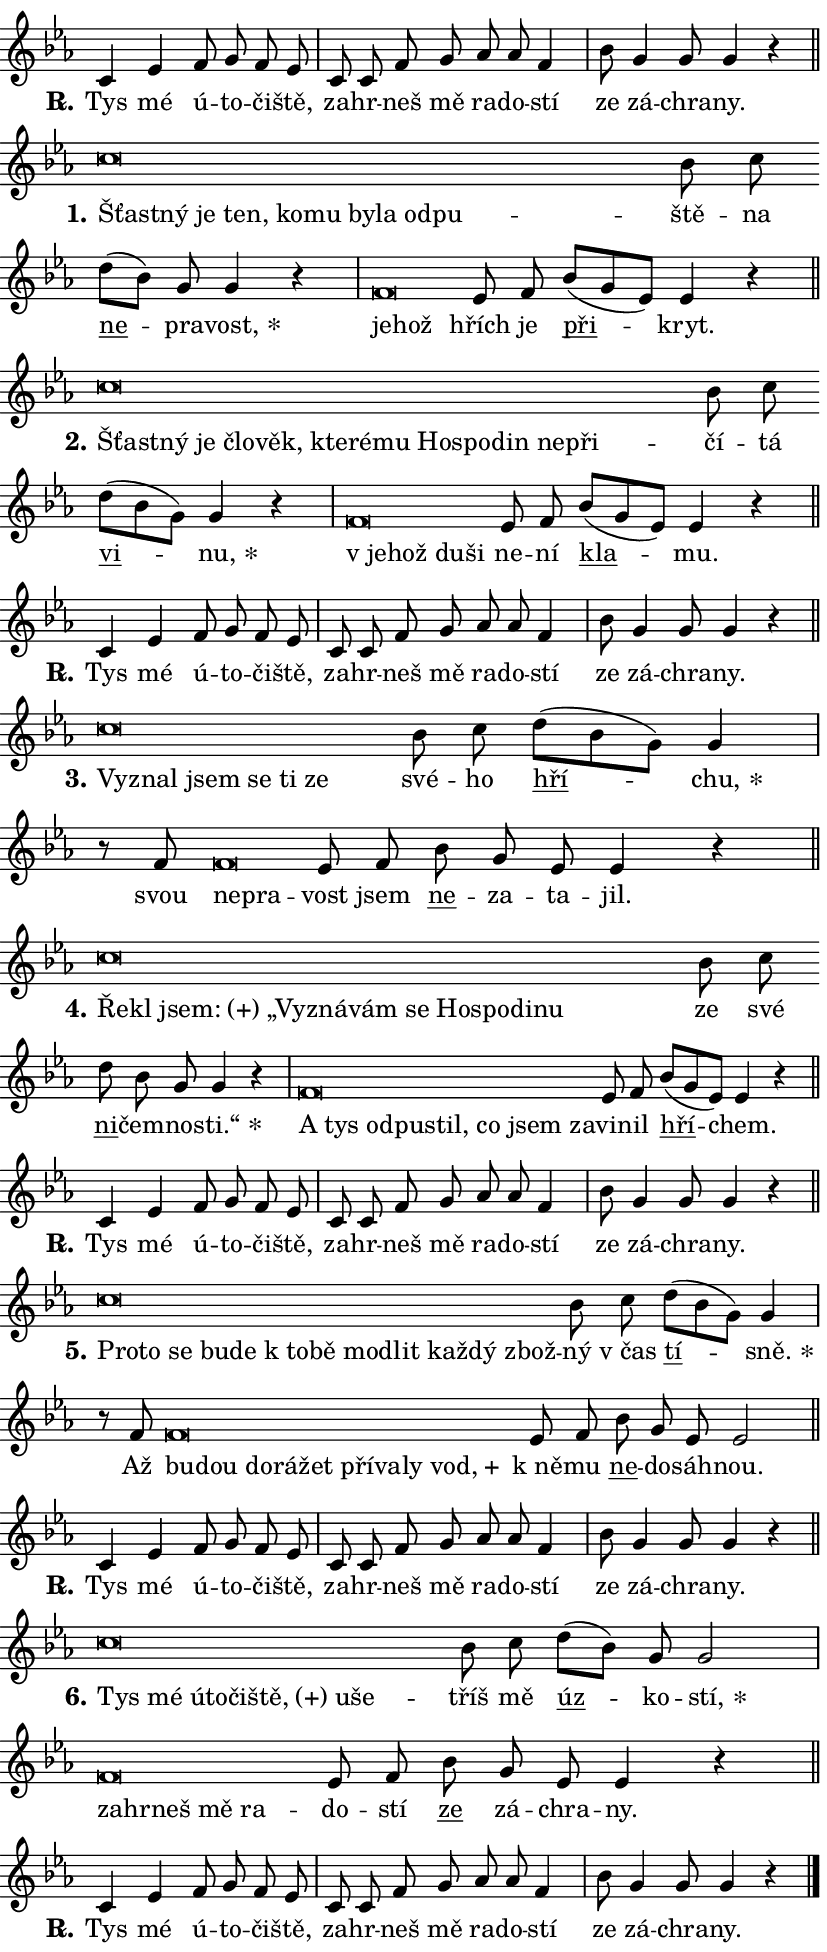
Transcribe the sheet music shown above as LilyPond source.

\version "2.24.0"
\header { tagline = "" }
\paper {
  indent = 0\cm
  top-margin = 0\cm
  right-margin = 0.13\cm % to fit lyric hyphens
  bottom-margin = 0\cm
  left-margin = 0\cm
  paper-width = 14\cm
  page-breaking = #ly:one-page-breaking
  system-system-spacing.basic-distance = #11
  score-system-spacing.basic-distance = #11
  ragged-last = ##f
}


%% Author: Thomas Morley
%% https://lists.gnu.org/archive/html/lilypond-user/2020-05/msg00002.html
#(define (line-position grob)
"Returns position of @var[grob} in current system:
   @code{'start}, if at first time-step
   @code{'end}, if at last time-step
   @code{'middle} otherwise
"
  (let* ((col (ly:item-get-column grob))
         (ln (ly:grob-object col 'left-neighbor))
         (rn (ly:grob-object col 'right-neighbor))
         (col-to-check-left (if (ly:grob? ln) ln col))
         (col-to-check-right (if (ly:grob? rn) rn col))
         (break-dir-left
           (and
             (ly:grob-property col-to-check-left 'non-musical #f)
             (ly:item-break-dir col-to-check-left)))
         (break-dir-right
           (and
             (ly:grob-property col-to-check-right 'non-musical #f)
             (ly:item-break-dir col-to-check-right))))
        (cond ((eqv? 1 break-dir-left) 'start)
              ((eqv? -1 break-dir-right) 'end)
              (else 'middle))))

#(define (tranparent-at-line-position vctor)
  (lambda (grob)
  "Relying on @code{line-position} select the relevant enry from @var{vctor}.
Used to determine transparency,"
    (case (line-position grob)
      ((end) (not (vector-ref vctor 0)))
      ((middle) (not (vector-ref vctor 1)))
      ((start) (not (vector-ref vctor 2))))))

noteHeadBreakVisibility =
#(define-music-function (break-visibility)(vector?)
"Makes @code{NoteHead}s transparent relying on @var{break-visibility}"
#{
  \override NoteHead.transparent =
    #(tranparent-at-line-position break-visibility)
#})

#(define delete-ledgers-for-transparent-note-heads
  (lambda (grob)
    "Reads whether a @code{NoteHead} is transparent.
If so this @code{NoteHead} is removed from @code{'note-heads} from
@var{grob}, which is supposed to be @code{LedgerLineSpanner}.
As a result ledgers are not printed for this @code{NoteHead}"
    (let* ((nhds-array (ly:grob-object grob 'note-heads))
           (nhds-list
             (if (ly:grob-array? nhds-array)
                 (ly:grob-array->list nhds-array)
                 '()))
           ;; Relies on the transparent-property being done before
           ;; Staff.LedgerLineSpanner.after-line-breaking is executed.
           ;; This is fragile ...
           (to-keep
             (remove
               (lambda (nhd)
                 (ly:grob-property nhd 'transparent #f))
               nhds-list)))
      ;; TODO find a better method to iterate over grob-arrays, similiar
      ;; to filter/remove etc for lists
      ;; For now rebuilt from scratch
      (set! (ly:grob-object grob 'note-heads)  '())
      (for-each
        (lambda (nhd)
          (ly:pointer-group-interface::add-grob grob 'note-heads nhd))
        to-keep))))

squashNotes = {
  \override NoteHead.X-extent = #'(-0.2 . 0.2)
  \override NoteHead.Y-extent = #'(-0.75 . 0)
  \override NoteHead.stencil =
    #(lambda (grob)
       (let ((pos (ly:grob-property grob 'staff-position)))
         (begin
           (if (< pos -7) (display "ERROR: Lower brevis then expected\n") (display ""))
           (if (<= pos -6) ly:text-interface::print ly:note-head::print))))
}
unSquashNotes = {
  \revert NoteHead.X-extent
  \revert NoteHead.Y-extent
  \revert NoteHead.stencil
}

hideNotes = \noteHeadBreakVisibility #begin-of-line-visible
unHideNotes = \noteHeadBreakVisibility #all-visible

% work-around for resetting accidentals
% https://lilypond.org/doc/v2.23/Documentation/notation/displaying-rhythms#unmetered-music
cadenzaMeasure = {
  \cadenzaOff
  \partial 1024 s1024
  \cadenzaOn
}

#(define-markup-command (accent layout props text) (markup?)
  "Underline accented syllable"
  (interpret-markup layout props
    #{\markup \override #'(offset . 4.3) \underline { #text }#}))

responsum = \markup \concat {
  "R" \hspace #-1.05 \path #0.1 #'((moveto 0 0.07) (lineto 0.9 0.8)) \hspace #0.05 "."
}

spaceSize = #0.6828661417322834 % exact space size for TeX Gyre Schola

\layout {
  \context {
    \Staff
    \remove "Time_signature_engraver"
    \override LedgerLineSpanner.after-line-breaking = #delete-ledgers-for-transparent-note-heads
  }
  \context {
    \Lyrics {
      \override LyricSpace.minimum-distance = \spaceSize
      \override LyricText.font-name = #"TeX Gyre Schola"
      \override LyricText.font-size = 1
      \override StanzaNumber.font-name = #"TeX Gyre Schola Bold"
      \override StanzaNumber.font-size = 1
    }
  }
  \context {
    \Score 
    \override NoteHead.text =
      #(lambda (grob) 
        (let ((pos (ly:grob-property grob 'staff-position)))
          #{\markup {
            \combine
              \halign #-0.55 \raise #(if (= pos -6) 0 0.5) \override #'(thickness . 2) \draw-line #'(3.2 . 0)
              \musicglyph "noteheads.sM1"
          }#}))
  }
}

% magnetic-lyrics.ily
%
%   written by
%     Jean Abou Samra <jean@abou-samra.fr>
%     Werner Lemberg <wl@gnu.org>
%
%   adapted by
%     Jiri Hon <jiri.hon@gmail.com>
%
% Version 2022-Apr-15

% https://www.mail-archive.com/lilypond-user@gnu.org/msg149350.html

#(define (Left_hyphen_pointer_engraver context)
   "Collect syllable-hyphen-syllable occurrences in lyrics and store
them in properties.  This engraver only looks to the left.  For
example, if the lyrics input is @code{foo -- bar}, it does the
following.

@itemize @bullet
@item
Set the @code{text} property of the @code{LyricHyphen} grob between
@q{foo} and @q{bar} to @code{foo}.

@item
Set the @code{left-hyphen} property of the @code{LyricText} grob with
text @q{foo} to the @code{LyricHyphen} grob between @q{foo} and
@q{bar}.
@end itemize

Use this auxiliary engraver in combination with the
@code{lyric-@/text::@/apply-@/magnetic-@/offset!} hook."
   (let ((hyphen #f)
         (text #f))
     (make-engraver
      (acknowledgers
       ((lyric-syllable-interface engraver grob source-engraver)
        (set! text grob)))
      (end-acknowledgers
       ((lyric-hyphen-interface engraver grob source-engraver)
        ;(when (not (grob::has-interface grob 'lyric-space-interface))
          (set! hyphen grob)));)
      ((stop-translation-timestep engraver)
       (when (and text hyphen)
         (ly:grob-set-object! text 'left-hyphen hyphen))
       (set! text #f)
       (set! hyphen #f)))))

#(define (lyric-text::apply-magnetic-offset! grob)
   "If the space between two syllables is less than the value in
property @code{LyricText@/.details@/.squash-threshold}, move the right
syllable to the left so that it gets concatenated with the left
syllable.

Use this function as a hook for
@code{LyricText@/.after-@/line-@/breaking} if the
@code{Left_@/hyphen_@/pointer_@/engraver} is active."
   (let ((hyphen (ly:grob-object grob 'left-hyphen #f)))
     (when hyphen
       (let ((left-text (ly:spanner-bound hyphen LEFT)))
         (when (grob::has-interface left-text 'lyric-syllable-interface)
           (let* ((common (ly:grob-common-refpoint grob left-text X))
                  (this-x-ext (ly:grob-extent grob common X))
                  (left-x-ext
                   (begin
                     ;; Trigger magnetism for left-text.
                     (ly:grob-property left-text 'after-line-breaking)
                     (ly:grob-extent left-text common X)))
                  ;; `delta` is the gap width between two syllables.
                  (delta (- (interval-start this-x-ext)
                            (interval-end left-x-ext)))
                  (details (ly:grob-property grob 'details))
                  (threshold (assoc-get 'squash-threshold details 0.2)))
             (when (< delta threshold)
               (let* (;; We have to manipulate the input text so that
                      ;; ligatures crossing syllable boundaries are not
                      ;; disabled.  For languages based on the Latin
                      ;; script this is essentially a beautification.
                      ;; However, for non-Western scripts it can be a
                      ;; necessity.
                      (lt (ly:grob-property left-text 'text))
                      (rt (ly:grob-property grob 'text))
                      (is-space (grob::has-interface hyphen 'lyric-space-interface))
                      (space (if is-space " " ""))
                      (extra-delta (if is-space spaceSize 0))
                      ;; Append new syllable.
                      (ltrt-space (if (and (string? lt) (string? rt))
                                (string-append lt space rt)
                                (make-concat-markup (list lt space rt))))
                      ;; Right-align `ltrt` to the right side.
                      (ltrt-space-markup (grob-interpret-markup
                               grob
                               (make-translate-markup
                                (cons (interval-length this-x-ext) 0)
                                (make-right-align-markup ltrt-space)))))
                 (begin
                   ;; Don't print `left-text`.
                   (ly:grob-set-property! left-text 'stencil #f)
                   ;; Set text and stencil (which holds all collected
                   ;; syllables so far) and shift it to the left.
                   (ly:grob-set-property! grob 'text ltrt-space)
                   (ly:grob-set-property! grob 'stencil ltrt-space-markup)
                   (ly:grob-translate-axis! grob (- (- delta extra-delta)) X))))))))))


#(define (lyric-hyphen::displace-bounds-first grob)
   ;; Make very sure this callback isn't triggered too early.
   (let ((left (ly:spanner-bound grob LEFT))
         (right (ly:spanner-bound grob RIGHT)))
     (ly:grob-property left 'after-line-breaking)
     (ly:grob-property right 'after-line-breaking)
     (ly:lyric-hyphen::print grob)))

squashThreshold = #0.4

\layout {
  \context {
    \Lyrics
    \consists #Left_hyphen_pointer_engraver
    \override LyricText.after-line-breaking =
      #lyric-text::apply-magnetic-offset!
    \override LyricHyphen.stencil = #lyric-hyphen::displace-bounds-first
    \override LyricText.details.squash-threshold = \squashThreshold
    \override LyricHyphen.minimum-distance = 0
    \override LyricHyphen.minimum-length = \squashThreshold
  }
}

squashText = \override LyricText.details.squash-threshold = 9999
unSquashText = \override LyricText.details.squash-threshold = \squashThreshold

leftText = \override LyricText.self-alignment-X = #LEFT
unLeftText = \revert LyricText.self-alignment-X

starOffset = #(lambda (grob) 
                (let ((x_offset (ly:self-alignment-interface::aligned-on-x-parent grob)))
                  (if (= x_offset 0) 0 (+ x_offset 1.2))))

star = #(define-music-function (syllable)(string?)
"Append star separator at the end of a syllable"
#{
  \once \override LyricText.X-offset = #starOffset
  \lyricmode { \markup {
    #syllable
    \override #'((font-name . "TeX Gyre Schola Bold")) \hspace #0.2 \lower #0.65 \larger "*"
  } }
#})

starAccent = #(define-music-function (syllable)(string?)
"Append star separator at the end of a syllable and make accent"
#{
  \once \override LyricText.X-offset = #starOffset
  \lyricmode { \markup {
    \accent #syllable
    \override #'((font-name . "TeX Gyre Schola Bold")) \hspace #0.2 \lower #0.65 \larger "*"
  } }
#})

breath = #(define-music-function (syllable)(string?)
"Append breathing indicator at the end of a syllable"
#{
  \lyricmode { \markup { #syllable "+" } }
#})

optionalBreath = #(define-music-function (syllable)(string?)
"Append optional breathing indicator at the end of a syllable"
#{
  \lyricmode { \markup { #syllable "(+)" } }
#})


\score {
    <<
        \new Voice = "melody" { \cadenzaOn \key es \major \relative { c'4 es f8 g f es \cadenzaMeasure \bar "|" c c f g as as f4 \cadenzaMeasure \bar "|" bes8 g4 g8 g4 r \cadenzaMeasure \bar "||" \break } }
        \new Lyrics \lyricsto "melody" { \lyricmode { \set stanza = \responsum
Tys mé ú -- to -- či -- ště, za -- hr -- neš mě ra -- do -- stí ze zá -- chra -- ny. } }
    >>
    \layout {}
}

\score {
    <<
        \new Voice = "melody" { \cadenzaOn \key es \major \relative { \squashNotes c''\breve*1/16 \hideNotes \breve*1/16 \bar "" \breve*1/16 \bar "" \breve*1/16 \bar "" \breve*1/16 \bar "" \breve*1/16 \bar "" \breve*1/16 \bar "" \breve*1/16 \bar "" \breve*1/16 \breve*1/16 \bar "" \unHideNotes \unSquashNotes bes8 c \bar "" d[( bes)] g g4 r \cadenzaMeasure \bar "|" \squashNotes f\breve*1/16 \hideNotes \breve*1/16 \bar "" \unHideNotes \unSquashNotes es8 f \bar "" bes[( g es)] es4 r \cadenzaMeasure \bar "||" \break } }
        \new Lyrics \lyricsto "melody" { \lyricmode { \set stanza = "1."
\leftText Šťast -- \squashText ný je ten, ko -- mu by -- la od -- pu -- \unLeftText \unSquashText ště -- na \markup \accent ne -- pra -- \star vost, \leftText je -- \squashText hož \unLeftText \unSquashText hřích je \markup \accent při -- kryt. } }
    >>
    \layout {}
}

\score {
    <<
        \new Voice = "melody" { \cadenzaOn \key es \major \relative { \squashNotes c''\breve*1/16 \hideNotes \breve*1/16 \bar "" \breve*1/16 \bar "" \breve*1/16 \bar "" \breve*1/16 \bar "" \breve*1/16 \bar "" \breve*1/16 \bar "" \breve*1/16 \bar "" \breve*1/16 \bar "" \breve*1/16 \bar "" \breve*1/16 \bar "" \breve*1/16 \breve*1/16 \bar "" \unHideNotes \unSquashNotes bes8 c \bar "" d[( bes g)] g4 r \cadenzaMeasure \bar "|" \squashNotes f\breve*1/16 \hideNotes \breve*1/16 \bar "" \breve*1/16 \breve*1/16 \bar "" \unHideNotes \unSquashNotes es8 f \bar "" bes[( g es)] es4 r \cadenzaMeasure \bar "||" \break } }
        \new Lyrics \lyricsto "melody" { \lyricmode { \set stanza = "2."
\leftText Šťast -- \squashText ný je člo -- věk, kte -- ré -- mu Ho -- spo -- din ne -- při -- \unLeftText \unSquashText čí -- tá \markup \accent vi -- \star nu, \leftText "v je" -- \squashText hož du -- ši \unLeftText \unSquashText ne -- ní \markup \accent kla -- mu. } }
    >>
    \layout {}
}

\score {
    <<
        \new Voice = "melody" { \cadenzaOn \key es \major \relative { c'4 es f8 g f es \cadenzaMeasure \bar "|" c c f g as as f4 \cadenzaMeasure \bar "|" bes8 g4 g8 g4 r \cadenzaMeasure \bar "||" \break } }
        \new Lyrics \lyricsto "melody" { \lyricmode { \set stanza = \responsum
Tys mé ú -- to -- či -- ště, za -- hr -- neš mě ra -- do -- stí ze zá -- chra -- ny. } }
    >>
    \layout {}
}

\score {
    <<
        \new Voice = "melody" { \cadenzaOn \key es \major \relative { \squashNotes c''\breve*1/16 \hideNotes \breve*1/16 \bar "" \breve*1/16 \bar "" \breve*1/16 \bar "" \breve*1/16 \breve*1/16 \bar "" \unHideNotes \unSquashNotes bes8 c \bar "" d[( bes g)] g4 \cadenzaMeasure \bar "|" r8 f8 \squashNotes f\breve*1/16 \hideNotes \breve*1/16 \bar "" \unHideNotes \unSquashNotes es8 f \bar "" bes g es es4 r \cadenzaMeasure \bar "||" \break } }
        \new Lyrics \lyricsto "melody" { \lyricmode { \set stanza = "3."
\leftText Vy -- \squashText znal jsem se ti ze \unLeftText \unSquashText své -- ho \markup \accent hří -- \star chu, svou \leftText ne -- \squashText pra -- \unLeftText \unSquashText vost jsem \markup \accent ne -- za -- ta -- jil. } }
    >>
    \layout {}
}

\score {
    <<
        \new Voice = "melody" { \cadenzaOn \key es \major \relative { \squashNotes c''\breve*1/16 \hideNotes \breve*1/16 \bar "" \breve*1/16 \bar "" \breve*1/16 \bar "" \breve*1/16 \bar "" \breve*1/16 \bar "" \breve*1/16 \bar "" \breve*1/16 \bar "" \breve*1/16 \bar "" \breve*1/16 \breve*1/16 \bar "" \unHideNotes \unSquashNotes bes8 c \bar "" d bes g g4 r \cadenzaMeasure \bar "|" \squashNotes f\breve*1/16 \hideNotes \breve*1/16 \bar "" \breve*1/16 \bar "" \breve*1/16 \bar "" \breve*1/16 \bar "" \breve*1/16 \bar "" \breve*1/16 \breve*1/16 \bar "" \unHideNotes \unSquashNotes es8 f \bar "" bes[( g es)] es4 r \cadenzaMeasure \bar "||" \break } }
        \new Lyrics \lyricsto "melody" { \lyricmode { \set stanza = "4."
\leftText Ře -- \squashText kl \optionalBreath jsem: „Vy -- zná -- vám se Ho -- spo -- di -- nu \unLeftText \unSquashText ze své \markup \accent ni -- čem -- no -- \star sti.“ \leftText A \squashText tys od -- pu -- stil, co jsem za -- \unLeftText \unSquashText vi -- nil \markup \accent hří -- chem. } }
    >>
    \layout {}
}

\score {
    <<
        \new Voice = "melody" { \cadenzaOn \key es \major \relative { c'4 es f8 g f es \cadenzaMeasure \bar "|" c c f g as as f4 \cadenzaMeasure \bar "|" bes8 g4 g8 g4 r \cadenzaMeasure \bar "||" \break } }
        \new Lyrics \lyricsto "melody" { \lyricmode { \set stanza = \responsum
Tys mé ú -- to -- či -- ště, za -- hr -- neš mě ra -- do -- stí ze zá -- chra -- ny. } }
    >>
    \layout {}
}

\score {
    <<
        \new Voice = "melody" { \cadenzaOn \key es \major \relative { \squashNotes c''\breve*1/16 \hideNotes \breve*1/16 \bar "" \breve*1/16 \bar "" \breve*1/16 \bar "" \breve*1/16 \bar "" \breve*1/16 \bar "" \breve*1/16 \bar "" \breve*1/16 \bar "" \breve*1/16 \bar "" \breve*1/16 \bar "" \breve*1/16 \breve*1/16 \bar "" \unHideNotes \unSquashNotes bes8 c \bar "" d[( bes g)] g4 \cadenzaMeasure \bar "|" r8 f8 \squashNotes f\breve*1/16 \hideNotes \breve*1/16 \bar "" \breve*1/16 \bar "" \breve*1/16 \bar "" \breve*1/16 \bar "" \breve*1/16 \bar "" \breve*1/16 \bar "" \breve*1/16 \breve*1/16 \bar "" \unHideNotes \unSquashNotes es8 f \bar "" bes g es es2 \cadenzaMeasure \bar "||" \break } }
        \new Lyrics \lyricsto "melody" { \lyricmode { \set stanza = "5."
\leftText Pro -- \squashText to se bu -- de "k to" -- bě mo -- dlit kaž -- dý zbož -- \unLeftText \unSquashText ný "v čas" \markup \accent tí -- \star sně. Až \leftText bu -- \squashText dou do -- rá -- žet pří -- va -- ly \breath "vod," \unLeftText \unSquashText "k ně" -- mu \markup \accent ne -- do -- sáh -- nou. } }
    >>
    \layout {}
}

\score {
    <<
        \new Voice = "melody" { \cadenzaOn \key es \major \relative { c'4 es f8 g f es \cadenzaMeasure \bar "|" c c f g as as f4 \cadenzaMeasure \bar "|" bes8 g4 g8 g4 r \cadenzaMeasure \bar "||" \break } }
        \new Lyrics \lyricsto "melody" { \lyricmode { \set stanza = \responsum
Tys mé ú -- to -- či -- ště, za -- hr -- neš mě ra -- do -- stí ze zá -- chra -- ny. } }
    >>
    \layout {}
}

\score {
    <<
        \new Voice = "melody" { \cadenzaOn \key es \major \relative { \squashNotes c''\breve*1/16 \hideNotes \breve*1/16 \bar "" \breve*1/16 \bar "" \breve*1/16 \bar "" \breve*1/16 \bar "" \breve*1/16 \bar "" \breve*1/16 \breve*1/16 \bar "" \unHideNotes \unSquashNotes bes8 c \bar "" d[( bes)] g g2 \cadenzaMeasure \bar "|" \squashNotes f\breve*1/16 \hideNotes \breve*1/16 \bar "" \breve*1/16 \bar "" \breve*1/16 \breve*1/16 \bar "" \unHideNotes \unSquashNotes es8 f \bar "" bes g es es4 r \cadenzaMeasure \bar "||" \break } }
        \new Lyrics \lyricsto "melody" { \lyricmode { \set stanza = "6."
\leftText Tys \squashText mé ú -- to -- či -- \optionalBreath ště, u -- še -- \unLeftText \unSquashText tříš mě \markup \accent úz -- ko -- \star stí, \leftText za -- \squashText hr -- neš mě ra -- \unLeftText \unSquashText do -- stí \markup \accent ze zá -- chra -- ny. } }
    >>
    \layout {}
}

\score {
    <<
        \new Voice = "melody" { \cadenzaOn \key es \major \relative { c'4 es f8 g f es \cadenzaMeasure \bar "|" c c f g as as f4 \cadenzaMeasure \bar "|" bes8 g4 g8 g4 r \cadenzaMeasure \bar "||" \break } \bar "|." }
        \new Lyrics \lyricsto "melody" { \lyricmode { \set stanza = \responsum
Tys mé ú -- to -- či -- ště, za -- hr -- neš mě ra -- do -- stí ze zá -- chra -- ny. } }
    >>
    \layout {}
}
